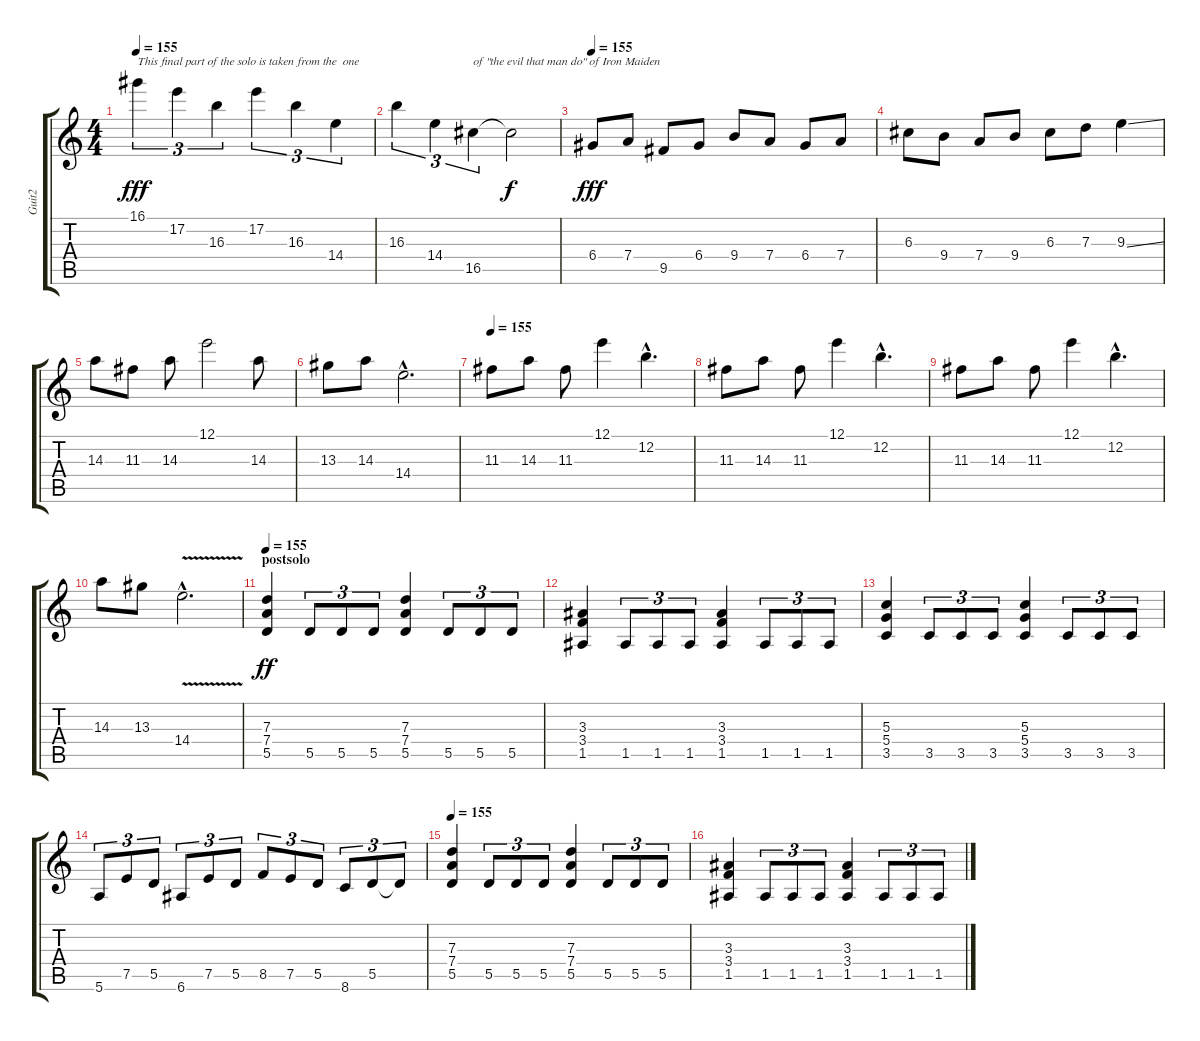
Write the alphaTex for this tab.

\track ("Guit2" "Guit2") {instrument overdrivenguitar}
\staff {score tabs}
\tuning (E4 B3 G3 D3 A2 E2) {hide}
\ts (4 4)
\tempo 155
\clef g2
\ks c
16.1.4{tu (3 2) txt "This final part of the solo is taken from the  one" dy fff} 17.2.4{tu (3 2)} 16.3.4{tu (3 2)} 17.2.4{tu (3 2)} 16.3.4{tu (3 2)} 14.4.4{tu (3 2)} |
16.3.4{tu (3 2)} 14.4.4{tu (3 2)} 16.5.4{tu (3 2) txt "of \"the evil that man do\" of Iron Maiden"} 16.5{t}.2{dy f} |
\tempo 155
6.4.8{dy fff} 7.4.8 9.5.8 6.4.8 9.4.8 7.4.8 6.4.8 7.4.8 |
6.3.8 9.4.8 7.4.8 9.4.8 6.3.8 7.3.8 9.3{ss}.4 |
14.3.8 11.3.8 14.3.8 12.1.2 14.3.8 |
13.3.8 14.3.8 14.4{hac}.2{d} |
\tempo 155
11.3.8 14.3.8 11.3.8 12.1.4 12.2{hac}.4{d} |
11.3.8 14.3.8 11.3.8 12.1.4 12.2{hac}.4{d} |
11.3.8 14.3.8 11.3.8 12.1.4 12.2{hac}.4{d} |
14.3.8 13.3.8 14.4{v hac}.2{d} |
\section ("" "postsolo")
\tempo 155
(7.3 7.4 5.5).4{dy ff volume 11 instrument overdrivenguitar} 5.5.8{tu (3 2)} 5.5.8{tu (3 2)} 5.5.8{tu (3 2)} (7.3 7.4 5.5).4 5.5.8{tu (3 2)} 5.5.8{tu (3 2)} 5.5.8{tu (3 2)} |
(3.3 3.4 1.5).4 1.5.8{tu (3 2)} 1.5.8{tu (3 2)} 1.5.8{tu (3 2)} (3.3 3.4 1.5).4 1.5.8{tu (3 2)} 1.5.8{tu (3 2)} 1.5.8{tu (3 2)} |
(5.3 5.4 3.5).4 3.5.8{tu (3 2)} 3.5.8{tu (3 2)} 3.5.8{tu (3 2)} (5.3 5.4 3.5).4 3.5.8{tu (3 2)} 3.5.8{tu (3 2)} 3.5.8{tu (3 2)} |
5.6.8{tu (3 2)} 7.5.8{tu (3 2)} 5.5.8{tu (3 2)} 6.6.8{tu (3 2)} 7.5.8{tu (3 2)} 5.5.8{tu (3 2)} 8.5.8{tu (3 2)} 7.5.8{tu (3 2)} 5.5.8{tu (3 2)} 8.6.8{tu (3 2)} 5.5.8{tu (3 2)} 5.5{t}.8{tu (3 2)} |
\tempo 155
(7.3 7.4 5.5).4{volume 11 instrument overdrivenguitar} 5.5.8{tu (3 2)} 5.5.8{tu (3 2)} 5.5.8{tu (3 2)} (7.3 7.4 5.5).4 5.5.8{tu (3 2)} 5.5.8{tu (3 2)} 5.5.8{tu (3 2)} |
(3.3 3.4 1.5).4 1.5.8{tu (3 2)} 1.5.8{tu (3 2)} 1.5.8{tu (3 2)} (3.3 3.4 1.5).4 1.5.8{tu (3 2)} 1.5.8{tu (3 2)} 1.5.8{tu (3 2)}
